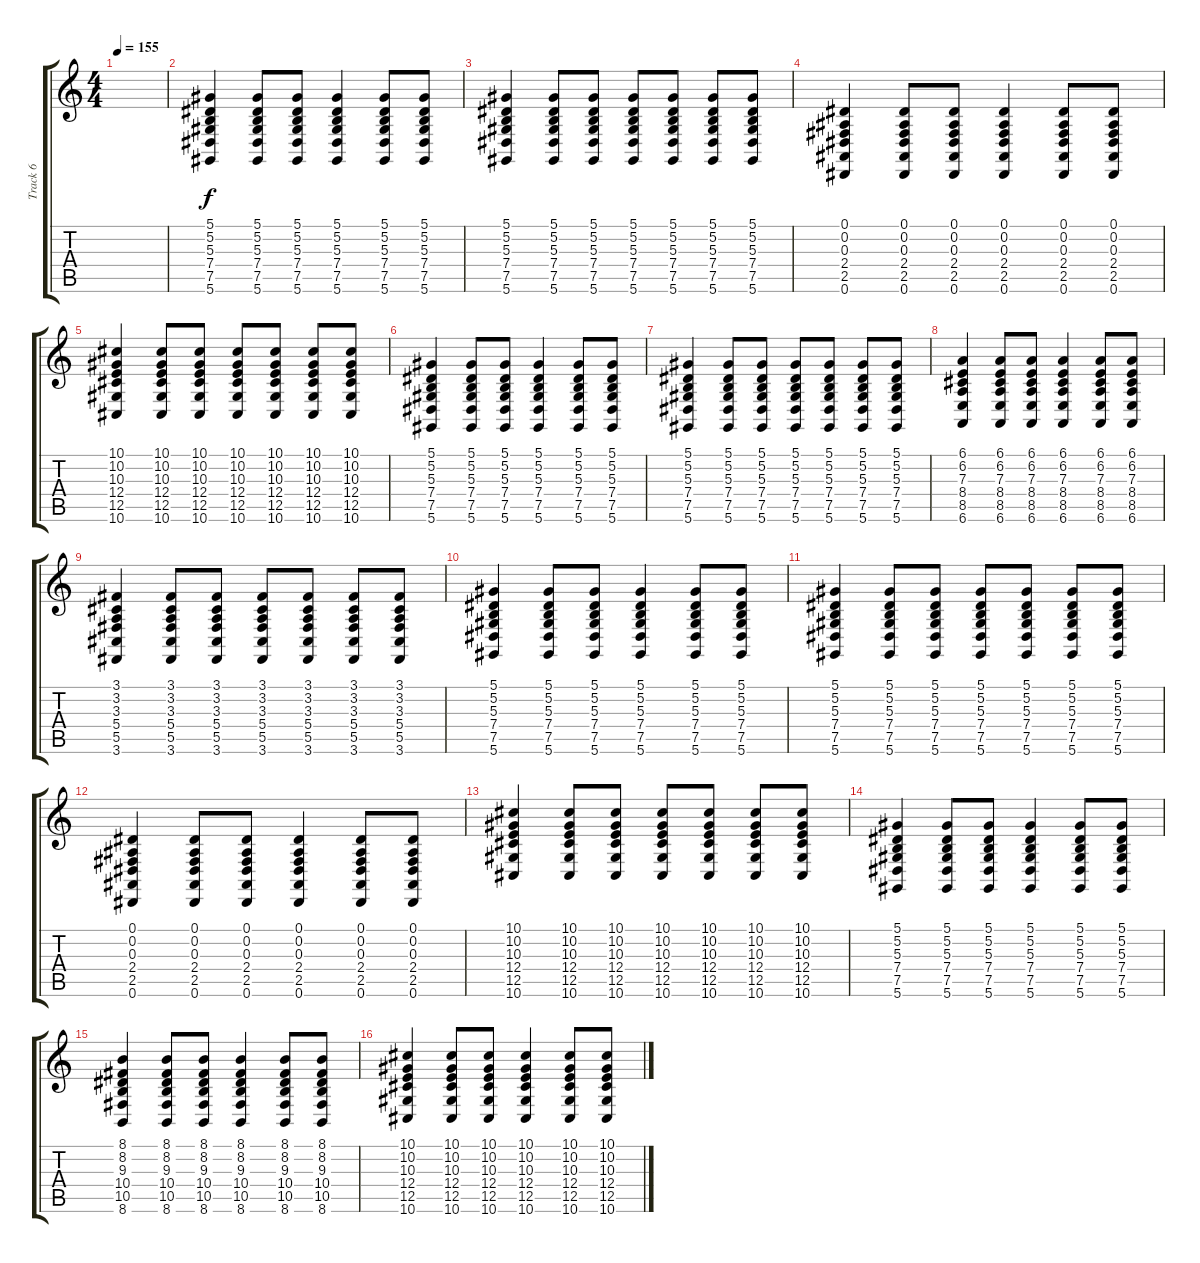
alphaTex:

\track ("Track 6" "Track 6") {instrument electricgrandpiano}
\staff {score tabs}
\tuning (Eb4 Bb3 Gb3 Db3 Ab2 Eb2) {hide}
\ts (4 4)
\tempo 155
\clef g2
\ks c
|
(5.1 5.2 5.3 7.4 7.5 5.6).4 (5.1 5.2 5.3 7.4 7.5 5.6).8 (5.1 5.2 5.3 7.4 7.5 5.6).8 (5.1 5.2 5.3 7.4 7.5 5.6).4 (5.1 5.2 5.3 7.4 7.5 5.6).8 (5.1 5.2 5.3 7.4 7.5 5.6).8 |
(5.1 5.2 5.3 7.4 7.5 5.6).4 (5.1 5.2 5.3 7.4 7.5 5.6).8 (5.1 5.2 5.3 7.4 7.5 5.6).8 (5.1 5.2 5.3 7.4 7.5 5.6).8 (5.1 5.2 5.3 7.4 7.5 5.6).8 (5.1 5.2 5.3 7.4 7.5 5.6).8 (5.1 5.2 5.3 7.4 7.5 5.6).8 |
(0.1 0.2 0.3 2.4 2.5 0.6).4 (0.1 0.2 0.3 2.4 2.5 0.6).8 (0.1 0.2 0.3 2.4 2.5 0.6).8 (0.1 0.2 0.3 2.4 2.5 0.6).4 (0.1 0.2 0.3 2.4 2.5 0.6).8 (0.1 0.2 0.3 2.4 2.5 0.6).8 |
(10.1 10.2 10.3 12.4 12.5 10.6).4 (10.1 10.2 10.3 12.4 12.5 10.6).8 (10.1 10.2 10.3 12.4 12.5 10.6).8 (10.1 10.2 10.3 12.4 12.5 10.6).8 (10.1 10.2 10.3 12.4 12.5 10.6).8 (10.1 10.2 10.3 12.4 12.5 10.6).8 (10.1 10.2 10.3 12.4 12.5 10.6).8 |
(5.1 5.2 5.3 7.4 7.5 5.6).4 (5.1 5.2 5.3 7.4 7.5 5.6).8 (5.1 5.2 5.3 7.4 7.5 5.6).8 (5.1 5.2 5.3 7.4 7.5 5.6).4 (5.1 5.2 5.3 7.4 7.5 5.6).8 (5.1 5.2 5.3 7.4 7.5 5.6).8 |
(5.1 5.2 5.3 7.4 7.5 5.6).4 (5.1 5.2 5.3 7.4 7.5 5.6).8 (5.1 5.2 5.3 7.4 7.5 5.6).8 (5.1 5.2 5.3 7.4 7.5 5.6).8 (5.1 5.2 5.3 7.4 7.5 5.6).8 (5.1 5.2 5.3 7.4 7.5 5.6).8 (5.1 5.2 5.3 7.4 7.5 5.6).8 |
(6.1 6.2 7.3 8.4 8.5 6.6).4 (6.1 6.2 7.3 8.4 8.5 6.6).8 (6.1 6.2 7.3 8.4 8.5 6.6).8 (6.1 6.2 7.3 8.4 8.5 6.6).4 (6.1 6.2 7.3 8.4 8.5 6.6).8 (6.1 6.2 7.3 8.4 8.5 6.6).8 |
(3.1 3.2 3.3 5.4 5.5 3.6).4 (3.1 3.2 3.3 5.4 5.5 3.6).8 (3.1 3.2 3.3 5.4 5.5 3.6).8 (3.1 3.2 3.3 5.4 5.5 3.6).8 (3.1 3.2 3.3 5.4 5.5 3.6).8 (3.1 3.2 3.3 5.4 5.5 3.6).8 (3.1 3.2 3.3 5.4 5.5 3.6).8 |
(5.1 5.2 5.3 7.4 7.5 5.6).4 (5.1 5.2 5.3 7.4 7.5 5.6).8 (5.1 5.2 5.3 7.4 7.5 5.6).8 (5.1 5.2 5.3 7.4 7.5 5.6).4 (5.1 5.2 5.3 7.4 7.5 5.6).8 (5.1 5.2 5.3 7.4 7.5 5.6).8 |
(5.1 5.2 5.3 7.4 7.5 5.6).4 (5.1 5.2 5.3 7.4 7.5 5.6).8 (5.1 5.2 5.3 7.4 7.5 5.6).8 (5.1 5.2 5.3 7.4 7.5 5.6).8 (5.1 5.2 5.3 7.4 7.5 5.6).8 (5.1 5.2 5.3 7.4 7.5 5.6).8 (5.1 5.2 5.3 7.4 7.5 5.6).8 |
(0.1 0.2 0.3 2.4 2.5 0.6).4 (0.1 0.2 0.3 2.4 2.5 0.6).8 (0.1 0.2 0.3 2.4 2.5 0.6).8 (0.1 0.2 0.3 2.4 2.5 0.6).4 (0.1 0.2 0.3 2.4 2.5 0.6).8 (0.1 0.2 0.3 2.4 2.5 0.6).8 |
(10.1 10.2 10.3 12.4 12.5 10.6).4 (10.1 10.2 10.3 12.4 12.5 10.6).8 (10.1 10.2 10.3 12.4 12.5 10.6).8 (10.1 10.2 10.3 12.4 12.5 10.6).8 (10.1 10.2 10.3 12.4 12.5 10.6).8 (10.1 10.2 10.3 12.4 12.5 10.6).8 (10.1 10.2 10.3 12.4 12.5 10.6).8 |
(5.1 5.2 5.3 7.4 7.5 5.6).4 (5.1 5.2 5.3 7.4 7.5 5.6).8 (5.1 5.2 5.3 7.4 7.5 5.6).8 (5.1 5.2 5.3 7.4 7.5 5.6).4 (5.1 5.2 5.3 7.4 7.5 5.6).8 (5.1 5.2 5.3 7.4 7.5 5.6).8 |
(8.1 8.2 9.3 10.4 10.5 8.6).4 (8.1 8.2 9.3 10.4 10.5 8.6).8 (8.1 8.2 9.3 10.4 10.5 8.6).8 (8.1 8.2 9.3 10.4 10.5 8.6).4 (8.1 8.2 9.3 10.4 10.5 8.6).8 (8.1 8.2 9.3 10.4 10.5 8.6).8 |
(10.1 10.2 10.3 12.4 12.5 10.6).4 (10.1 10.2 10.3 12.4 12.5 10.6).8 (10.1 10.2 10.3 12.4 12.5 10.6).8 (10.1 10.2 10.3 12.4 12.5 10.6).4 (10.1 10.2 10.3 12.4 12.5 10.6).8 (10.1 10.2 10.3 12.4 12.5 10.6).8
